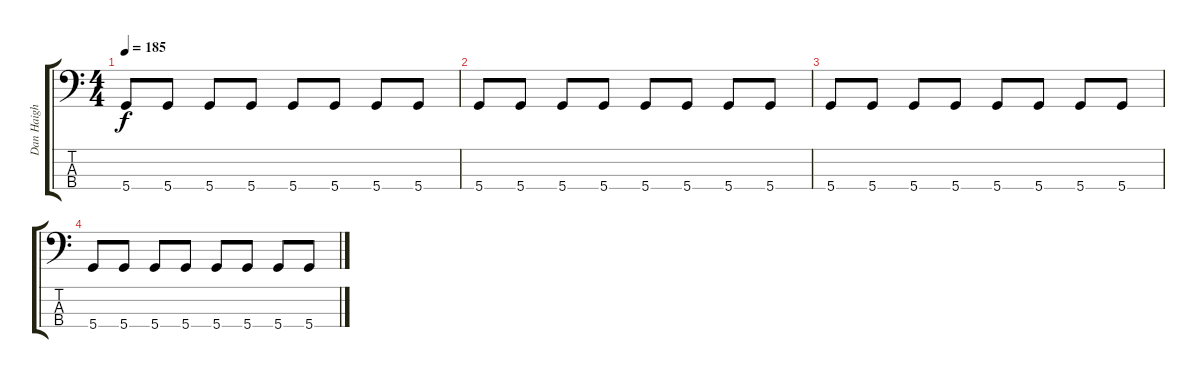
\track ("Dan Haigh" "Dan Haigh") {instrument electricbasspick}
\staff {score tabs}
\tuning (G2 D2 A1 D1) {hide}
\ts (4 4)
\tempo 185
\clef f4
\ks c
5.4.8{dy f} 5.4.8 5.4.8 5.4.8 5.4.8 5.4.8 5.4.8 5.4.8 |
5.4.8 5.4.8 5.4.8 5.4.8 5.4.8 5.4.8 5.4.8 5.4.8 |
5.4.8 5.4.8 5.4.8 5.4.8 5.4.8 5.4.8 5.4.8 5.4.8 |
5.4.8 5.4.8 5.4.8 5.4.8 5.4.8 5.4.8 5.4.8 5.4.8
